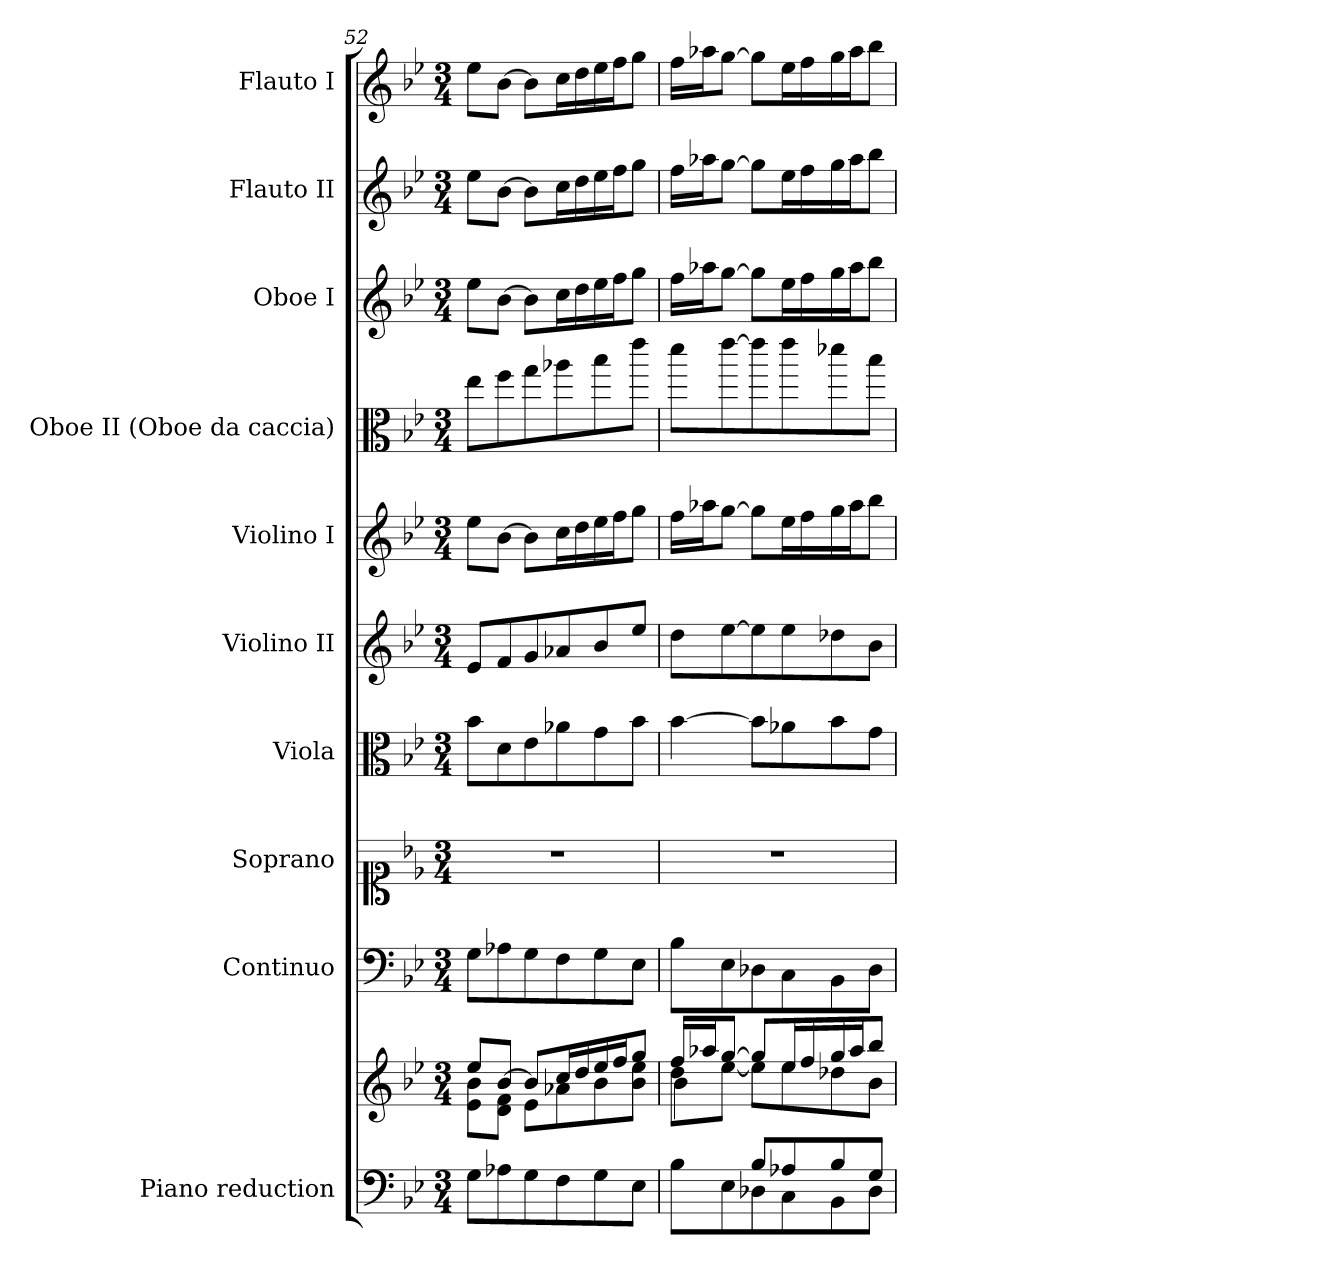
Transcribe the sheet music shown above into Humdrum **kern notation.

**kern	**kern	**kern	**kern	**kern	**kern	**kern	**kern	**kern	**kern	**kern
*part10	*part10	*part9	*part8	*part7	*part6	*part5	*part4	*part3	*part2	*part1
*staff11	*staff10	*staff9	*staff8	*staff7	*staff6	*staff5	*staff4	*staff3	*staff2	*staff1
*I"Piano reduction	*	*I"Continuo	*I"Soprano	*I"Viola	*I"Violino II	*I"Violino I	*I"Oboe II (Oboe da caccia)	*I"Oboe I	*I"Flauto II	*I"Flauto I
*I'Pno	*	*	*	*I'Vla	*I'Vln	*I'Vln	*	*I'Ob	*I'Fl	*I'Fl
*clefF4	*clefG2	*clefF4	*clefC1	*clefC3	*clefG2	*clefG2	*clefC3	*clefG2	*clefG2	*clefG2
*	*	*	*	*	*	*	*ITrd12c21	*	*	*
*k[b-e-]	*k[b-e-]	*k[b-e-]	*k[b-e-]	*k[b-e-]	*k[b-e-]	*k[b-e-]	*k[b-e-]	*k[b-e-]	*k[b-e-]	*k[b-e-]
*M3/4	*M3/4	*M3/4	*M3/4	*M3/4	*M3/4	*M3/4	*M3/4	*M3/4	*M3/4	*M3/4
=52	=52	=52	=52	=52	=52	=52	=52	=52	=52	=52
*	*^	*	*	*	*	*	*	*	*	*
8G\L	8ee-/L	8e-\ 8b-\L	8G\L	2.r	8b-\L	8e-/L	8ee-\L	8e-\L	8ee-\L	8ee-\L	8ee-\L
8A-X\	[8b-/J	8d\ 8f\J	8A-X\	.	8d\	8f/	[8b-\J	8f\	[8b-\J	[8b-\J	[8b-\J
8G\	8b-/L]	8e-\L	8G\	.	8e-\	8g/	8b-\L]	8g\	8b-\L]	8b-\L]	8b-\L]
8F\	16cc/L	8a-X\	8F\	.	8a-X\	8a-X/	16cc\L	8a-X\	16cc\L	16cc\L	16cc\L
.	16dd/	.	.	.	.	.	16dd\	.	16dd\	16dd\	16dd\
8G\	16ee-/	8b-\	8G\	.	8g\	8b-/	16ee-\	8b-\	16ee-\	16ee-\	16ee-\
.	16ff/J	.	.	.	.	.	16ff\J	.	16ff\J	16ff\J	16ff\J
8E-\J	8gg/J	8b-\ 8ee-\J	8E-\J	.	8b-\J	8ee-/J	8gg\J	8ee-\J	8gg\J	8gg\J	8gg\J
!!LO:PB:g=z
=53	=53	=53	=53	=53	=53	=53	=53	=53	=53	=53	=53
*^	*	*^	*	*	*	*	*	*	*	*	*
4ryy	8B-\L	16ff/LL	8dd\L	4b-\	8B-\L	2.r	[4b-\	8dd\L	16ff\LL	8dd\L	16ff\LL	16ff\LL	16ff\LL
.	.	16aa-X/J	.	.	.	.	.	.	16aa-X\J	.	16aa-X\J	16aa-X\J	16aa-X\J
.	8E-\	[8gg/J	[8ee-\J	.	8E-\	.	.	[8ee-\	[8gg\J	[8ee-\	[8gg\J	[8gg\J	[8gg\J
8B-/L	8D-X\	8gg/L]	8ee-\L]	2ryy	8D-X\	.	8b-\L]	8ee-\]	8gg\L]	8ee-\]	8gg\L]	8gg\L]	8gg\L]
8A-X/	8C\	16ee-/L	8ee-\	.	8C\	.	8a-X\	8ee-\	16ee-\L	8ee-\	16ee-\L	16ee-\L	16ee-\L
.	.	16ff/	.	.	.	.	.	.	16ff\	.	16ff\	16ff\	16ff\
8B-/	8BB-\	16gg/	8dd-X\	.	8BB-\	.	8b-\	8dd-X\	16gg\	8dd-X\	16gg\	16gg\	16gg\
.	.	16aa-/J	.	.	.	.	.	.	16aa-\J	.	16aa-\J	16aa-\J	16aa-\J
8G/J	8D-\J	8bb-/J	8b-\J	.	8D-\J	.	8g\J	8b-\J	8bb-\J	8b-\J	8bb-\J	8bb-\J	8bb-\J
*v	*v	*	*	*	*	*	*	*	*	*	*	*	*
*	*v	*v	*v	*	*	*	*	*	*	*	*	*
=	=	=	=	=	=	=	=	=	=	=
*-	*-	*-	*-	*-	*-	*-	*-	*-	*-	*-
